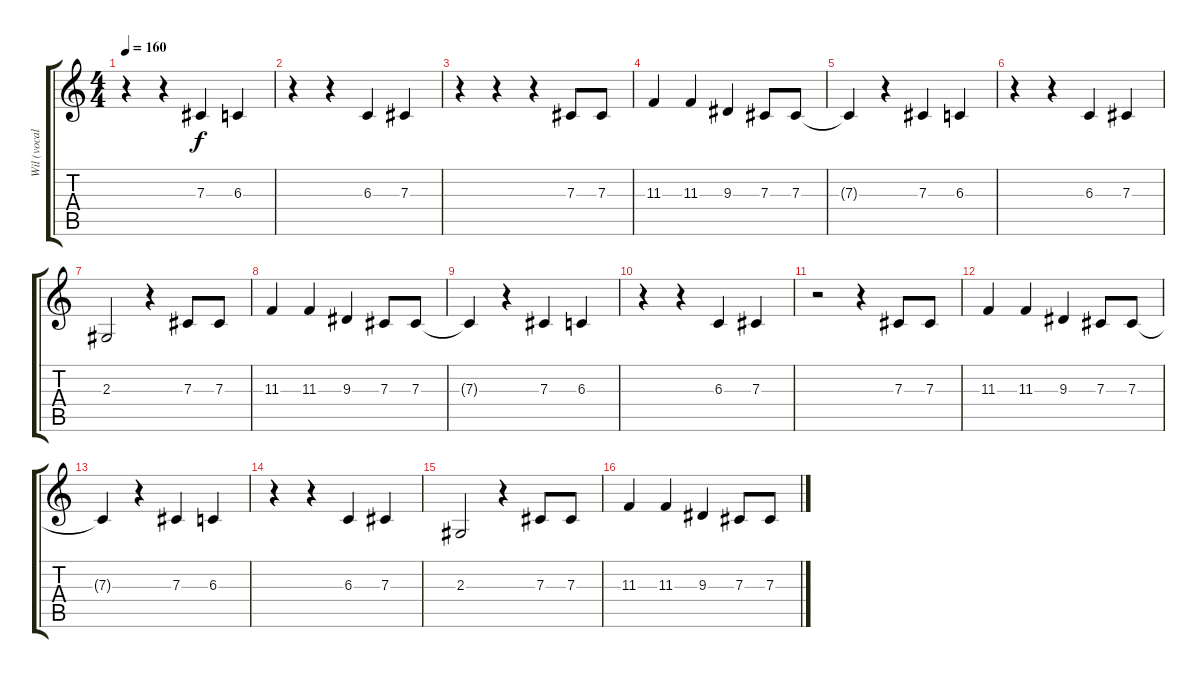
\track ("Wil (vocal)" "Wil (vocal") {instrument bassoon}
\staff {score tabs}
\tuning (Eb4 Bb3 Gb3 Db3 Ab2 Db2) {hide}
\ts (4 4)
\tempo 160
\clef g2
\ks c
r.4{dy f} r.4 7.3.4 6.3.4 |
r.4 r.4 6.3.4 7.3.4 |
r.4 r.4 r.4 7.3.8 7.3.8 |
11.3.4 11.3.4 9.3.4 7.3.8 7.3.8 |
7.3{t}.4 r.4 7.3.4 6.3.4 |
r.4 r.4 6.3.4 7.3.4 |
2.3.2 r.4 7.3.8 7.3.8 |
11.3.4 11.3.4 9.3.4 7.3.8 7.3.8 |
7.3{t}.4 r.4 7.3.4 6.3.4 |
r.4 r.4 6.3.4 7.3.4 |
r.2 r.4 7.3.8 7.3.8 |
11.3.4 11.3.4 9.3.4 7.3.8 7.3.8 |
7.3{t}.4 r.4 7.3.4 6.3.4 |
r.4 r.4 6.3.4 7.3.4 |
2.3.2 r.4 7.3.8 7.3.8 |
11.3.4 11.3.4 9.3.4 7.3.8 7.3.8
